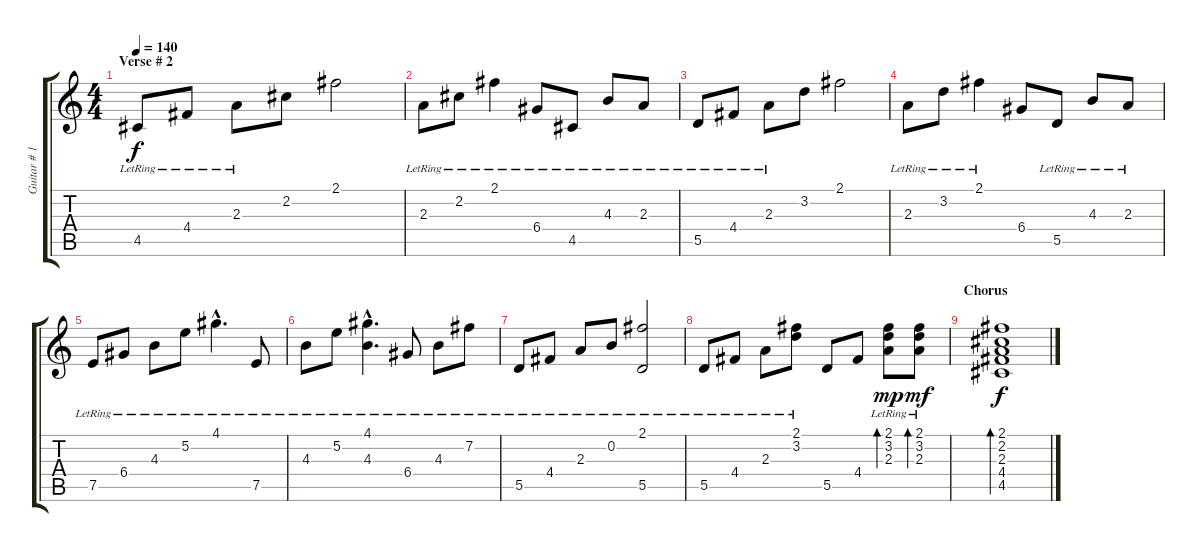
\track ("Guitar # 1 - Acoustic" "Guitar # 1") {instrument acousticguitarsteel}
\staff {score tabs}
\tuning (E4 B3 G3 D3 A2 E2) {hide}
\ts (4 4)
\section ("" "Verse # 2")
\tempo 140
\clef g2
\ks c
4.5{lr}.8{dy f balance 2} 4.4{lr}.8 2.3{lr}.8 2.2.8 2.1.2 |
2.3{lr}.8 2.2{lr}.8 2.1{lr}.4 6.4{lr}.8 4.5{lr}.8 4.3{lr}.8 2.3{lr}.8 |
5.5{lr}.8 4.4{lr}.8 2.3{lr}.8 3.2.8 2.1.2 |
2.3{lr}.8 3.2{lr}.8 2.1{lr}.4 6.4.8 5.5{lr}.8 4.3{lr}.8 2.3{lr}.8 |
7.5{lr}.8 6.4{lr}.8 4.3{lr}.8 5.2{lr}.8 4.1{hac lr}.4{d} 7.5{lr}.8 |
4.3{lr}.8 5.2{lr}.8 (4.1{hac lr} 4.3{hac lr}).4{d} 6.4{lr}.8 4.3{lr}.8 7.2{lr}.8 |
5.5{lr}.8 4.4{lr}.8 2.3{lr}.8 0.2{lr}.8 (2.1{lr} 5.5{lr}).2 |
5.5{lr}.8 4.4{lr}.8 2.3{lr}.8 (2.1{lr} 3.2{lr}).8 5.5.8 4.4.8 (2.1{lr} 3.2{lr} 2.3).8{bd 120 dy mp} (2.1 3.2 2.3{lr}).8{bd 120 dy mf} |
\section ("" "Chorus")
(2.1 2.2 2.3 4.4 4.5).1{bd 120 dy f}
